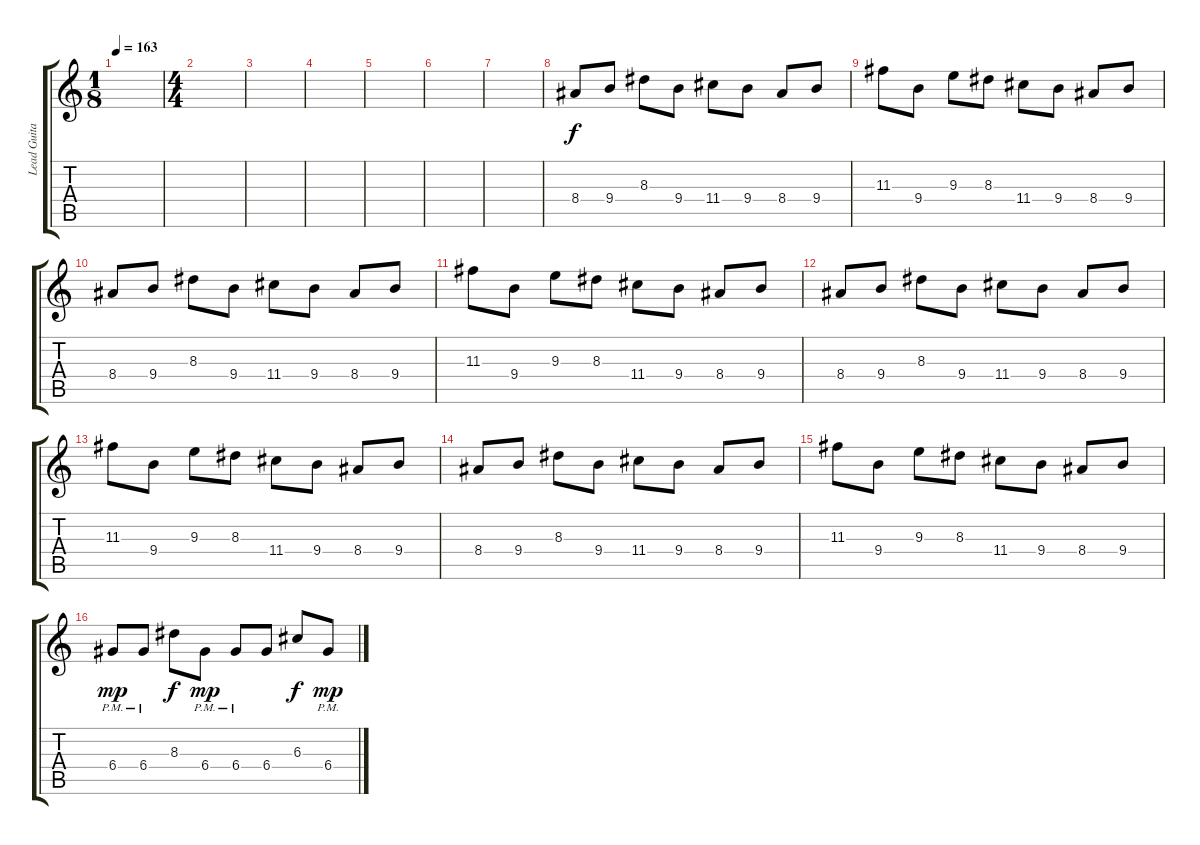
\track ("Lead Guitar - Guitarra Solo" "Lead Guita") {instrument distortionguitar}
\staff {score tabs}
\tuning (E4 B3 G3 D3 A2 E2) {hide}
\ts (1 8)
\tempo 163
\clef g2
\ks c
|
\ts (4 4)
|
|
|
|
|
|
8.4.8 9.4.8 8.3.8 9.4.8 11.4.8 9.4.8 8.4.8 9.4.8 |
11.3.8 9.4.8 9.3.8 8.3.8 11.4.8 9.4.8 8.4.8 9.4.8 |
8.4.8 9.4.8 8.3.8 9.4.8 11.4.8 9.4.8 8.4.8 9.4.8 |
11.3.8 9.4.8 9.3.8 8.3.8 11.4.8 9.4.8 8.4.8 9.4.8 |
8.4.8 9.4.8 8.3.8 9.4.8 11.4.8 9.4.8 8.4.8 9.4.8 |
11.3.8 9.4.8 9.3.8 8.3.8 11.4.8 9.4.8 8.4.8 9.4.8 |
8.4.8 9.4.8 8.3.8 9.4.8 11.4.8 9.4.8 8.4.8 9.4.8 |
11.3.8 9.4.8 9.3.8 8.3.8 11.4.8 9.4.8 8.4.8 9.4.8 |
6.4{pm}.8{dy mp} 6.4{pm}.8 8.3.8{dy f} 6.4{pm}.8{dy mp} 6.4{pm}.8 6.4.8 6.3.8{dy f} 6.4{pm}.8{dy mp}
